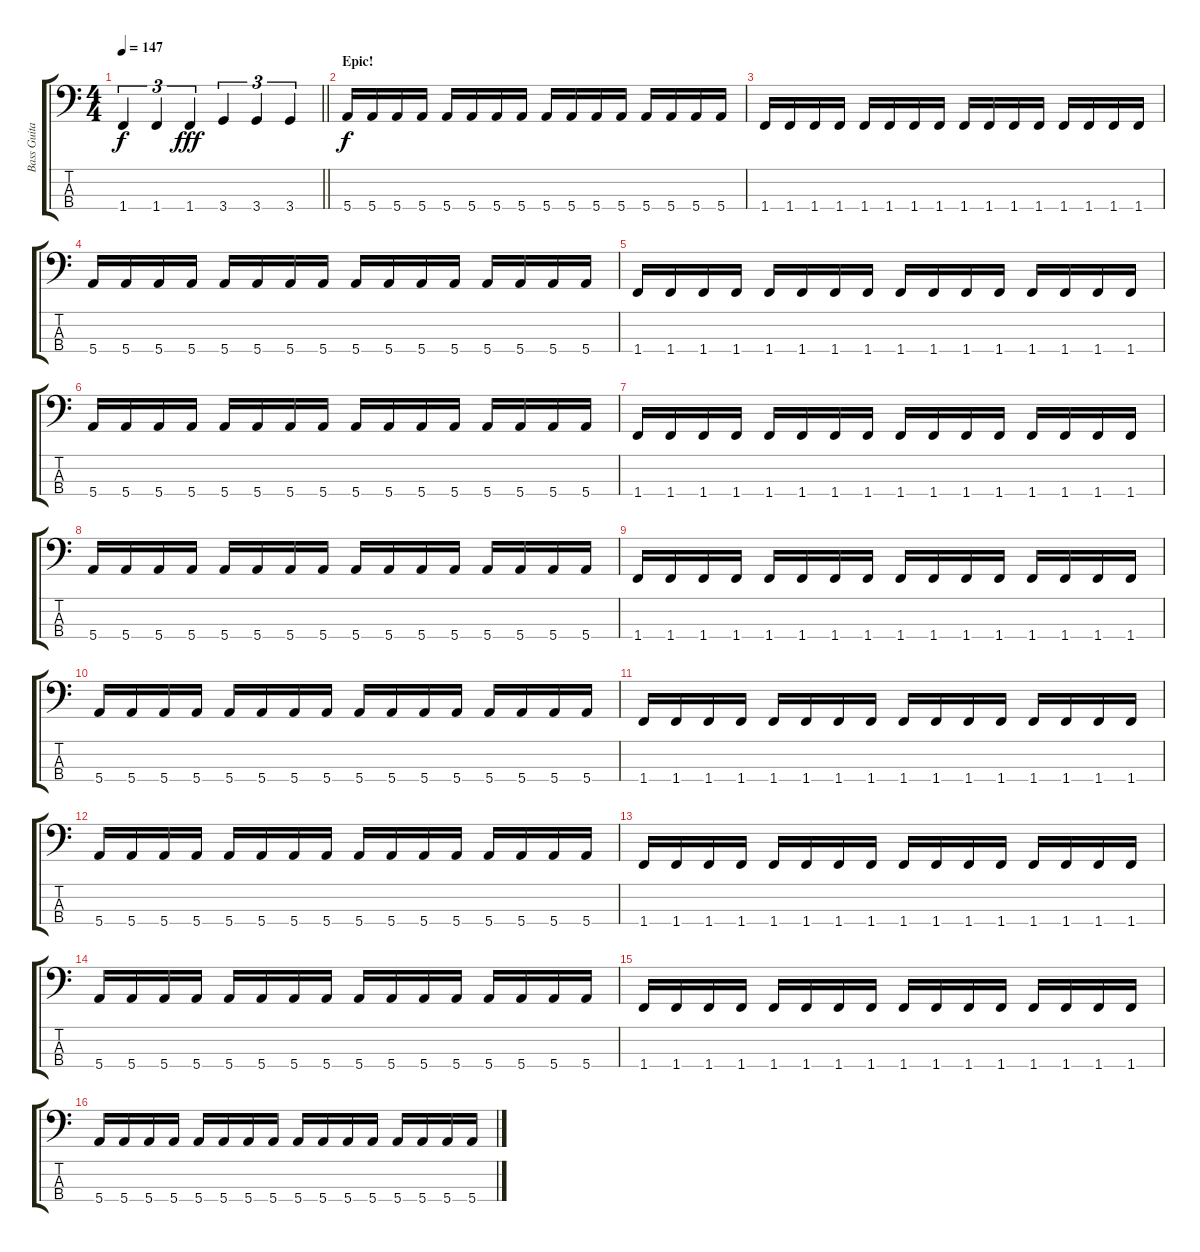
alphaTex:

\track ("Bass Guitar" "Bass Guita") {instrument electricbasspick}
\staff {score tabs}
\tuning (G2 D2 A1 E1) {hide}
\ts (4 4)
\tempo 147
\clef f4
\barLineRight lightlight
\ks c
1.4.4{tu (3 2) dy f} 1.4.4{tu (3 2)} 1.4.4{tu (3 2) dy fff} 3.4.4{tu (3 2)} 3.4.4{tu (3 2)} 3.4.4{tu (3 2)} |
\section ("" "Epic!")
5.4.16{dy f} 5.4.16 5.4.16 5.4.16 5.4.16 5.4.16 5.4.16 5.4.16 5.4.16 5.4.16 5.4.16 5.4.16 5.4.16 5.4.16 5.4.16 5.4.16 |
1.4.16 1.4.16 1.4.16 1.4.16 1.4.16 1.4.16 1.4.16 1.4.16 1.4.16 1.4.16 1.4.16 1.4.16 1.4.16 1.4.16 1.4.16 1.4.16 |
5.4.16 5.4.16 5.4.16 5.4.16 5.4.16 5.4.16 5.4.16 5.4.16 5.4.16 5.4.16 5.4.16 5.4.16 5.4.16 5.4.16 5.4.16 5.4.16 |
1.4.16 1.4.16 1.4.16 1.4.16 1.4.16 1.4.16 1.4.16 1.4.16 1.4.16 1.4.16 1.4.16 1.4.16 1.4.16 1.4.16 1.4.16 1.4.16 |
5.4.16 5.4.16 5.4.16 5.4.16 5.4.16 5.4.16 5.4.16 5.4.16 5.4.16 5.4.16 5.4.16 5.4.16 5.4.16 5.4.16 5.4.16 5.4.16 |
1.4.16 1.4.16 1.4.16 1.4.16 1.4.16 1.4.16 1.4.16 1.4.16 1.4.16 1.4.16 1.4.16 1.4.16 1.4.16 1.4.16 1.4.16 1.4.16 |
5.4.16 5.4.16 5.4.16 5.4.16 5.4.16 5.4.16 5.4.16 5.4.16 5.4.16 5.4.16 5.4.16 5.4.16 5.4.16 5.4.16 5.4.16 5.4.16 |
1.4.16 1.4.16 1.4.16 1.4.16 1.4.16 1.4.16 1.4.16 1.4.16 1.4.16 1.4.16 1.4.16 1.4.16 1.4.16 1.4.16 1.4.16 1.4.16 |
5.4.16 5.4.16 5.4.16 5.4.16 5.4.16 5.4.16 5.4.16 5.4.16 5.4.16 5.4.16 5.4.16 5.4.16 5.4.16 5.4.16 5.4.16 5.4.16 |
1.4.16 1.4.16 1.4.16 1.4.16 1.4.16 1.4.16 1.4.16 1.4.16 1.4.16 1.4.16 1.4.16 1.4.16 1.4.16 1.4.16 1.4.16 1.4.16 |
5.4.16 5.4.16 5.4.16 5.4.16 5.4.16 5.4.16 5.4.16 5.4.16 5.4.16 5.4.16 5.4.16 5.4.16 5.4.16 5.4.16 5.4.16 5.4.16 |
1.4.16 1.4.16 1.4.16 1.4.16 1.4.16 1.4.16 1.4.16 1.4.16 1.4.16 1.4.16 1.4.16 1.4.16 1.4.16 1.4.16 1.4.16 1.4.16 |
5.4.16 5.4.16 5.4.16 5.4.16 5.4.16 5.4.16 5.4.16 5.4.16 5.4.16 5.4.16 5.4.16 5.4.16 5.4.16 5.4.16 5.4.16 5.4.16 |
1.4.16 1.4.16 1.4.16 1.4.16 1.4.16 1.4.16 1.4.16 1.4.16 1.4.16 1.4.16 1.4.16 1.4.16 1.4.16 1.4.16 1.4.16 1.4.16 |
5.4.16 5.4.16 5.4.16 5.4.16 5.4.16 5.4.16 5.4.16 5.4.16 5.4.16 5.4.16 5.4.16 5.4.16 5.4.16 5.4.16 5.4.16 5.4.16
